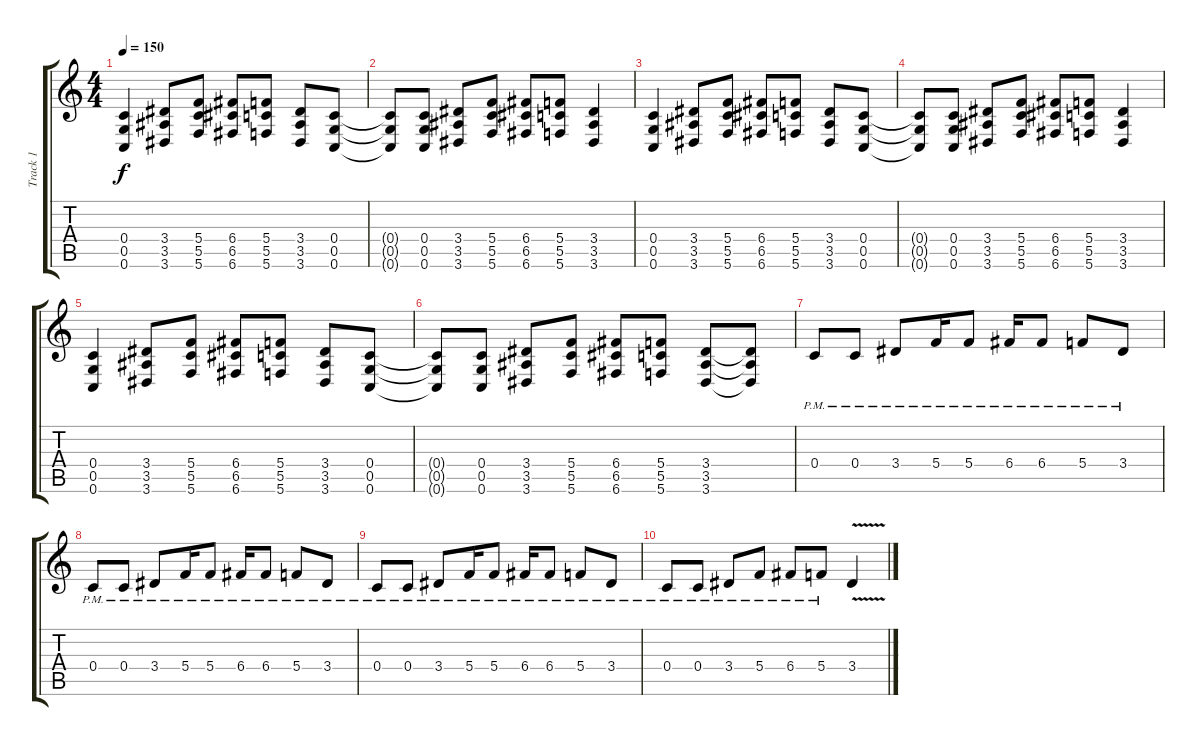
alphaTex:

\track ("Track 1" "Track 1") {instrument distortionguitar}
\staff {score tabs}
\tuning (D4 A3 F3 C3 G2 C2) {hide}
\ts (4 4)
\tempo 150
\clef g2
\ks c
(0.4 0.5 0.6).4{dy f} (3.4 3.5 3.6).8 (5.4 5.5 5.6).8 (6.4 6.5 6.6).8 (5.4 5.5 5.6).8 (3.4 3.5 3.6).8 (0.4 0.5 0.6).8 |
(0.4{t} 0.5{t} 0.6{t}).8 (0.4 0.5 0.6).8 (3.4 3.5 3.6).8 (5.4 5.5 5.6).8 (6.4 6.5 6.6).8 (5.4 5.5 5.6).8 (3.4 3.5 3.6).4 |
(0.4 0.5 0.6).4 (3.4 3.5 3.6).8 (5.4 5.5 5.6).8 (6.4 6.5 6.6).8 (5.4 5.5 5.6).8 (3.4 3.5 3.6).8 (0.4 0.5 0.6).8 |
(0.4{t} 0.5{t} 0.6{t}).8 (0.4 0.5 0.6).8 (3.4 3.5 3.6).8 (5.4 5.5 5.6).8 (6.4 6.5 6.6).8 (5.4 5.5 5.6).8 (3.4 3.5 3.6).4 |
(0.4 0.5 0.6).4 (3.4 3.5 3.6).8 (5.4 5.5 5.6).8 (6.4 6.5 6.6).8 (5.4 5.5 5.6).8 (3.4 3.5 3.6).8 (0.4 0.5 0.6).8 |
(0.4{t} 0.5{t} 0.6{t}).8 (0.4 0.5 0.6).8 (3.4 3.5 3.6).8 (5.4 5.5 5.6).8 (6.4 6.5 6.6).8 (5.4 5.5 5.6).8 (3.4 3.5 3.6).8 (3.4{t} 3.5{t} 3.6{t}).8 |
0.4{pm}.8 0.4{pm}.8 3.4{pm}.8 5.4{pm}.16 5.4{pm}.8 6.4{pm}.16 6.4{pm}.8 5.4{pm}.8 3.4{pm}.8 |
0.4{pm}.8 0.4{pm}.8 3.4{pm}.8 5.4{pm}.16 5.4{pm}.8 6.4{pm}.16 6.4{pm}.8 5.4{pm}.8 3.4{pm}.8 |
0.4{pm}.8 0.4{pm}.8 3.4{pm}.8 5.4{pm}.16 5.4{pm}.8 6.4{pm}.16 6.4{pm}.8 5.4{pm}.8 3.4{pm}.8 |
0.4{pm}.8 0.4{pm}.8 3.4{pm}.8 5.4{pm}.8 6.4{pm}.8 5.4{pm}.8 3.4{v}.4
